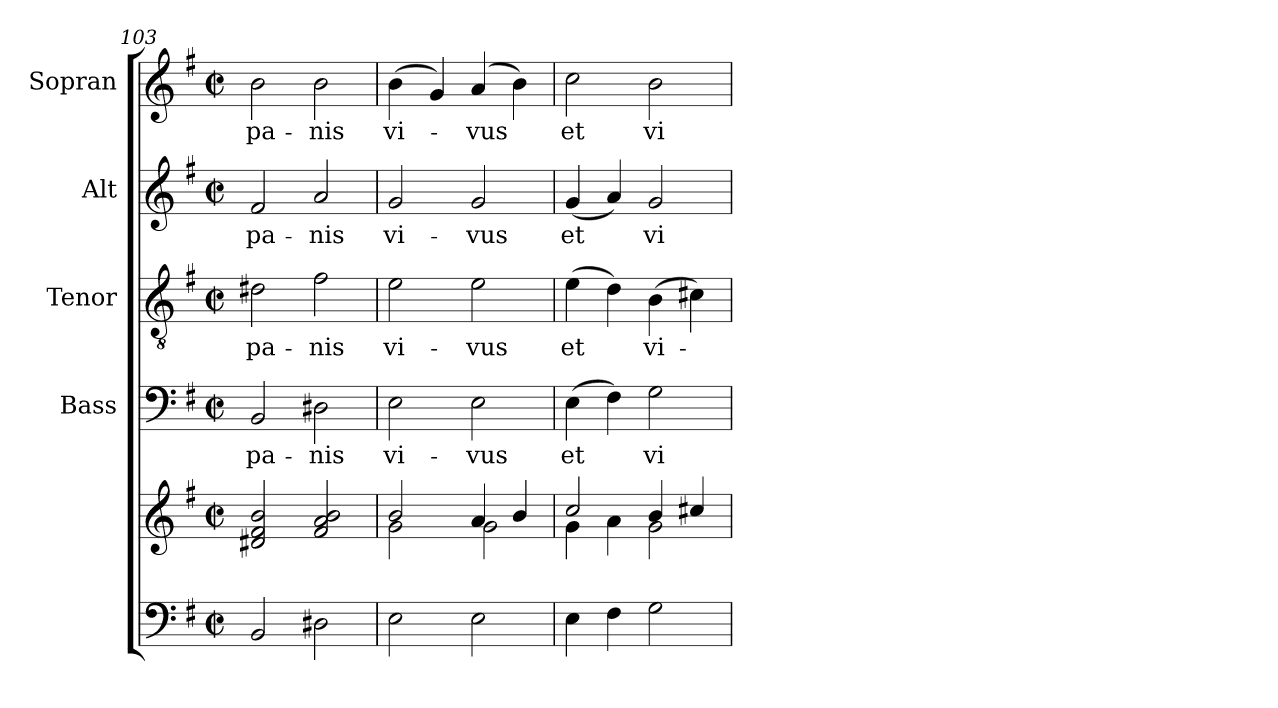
**kern	**kern	**kern	**text	**kern	**text	**kern	**text	**kern	**text
*part5	*part5	*part4	*part4	*part3	*part3	*part2	*part2	*part1	*part1
*staff6	*staff5	*staff4	*staff4	*staff3	*staff3	*staff2	*staff2	*staff1	*staff1
*	*	*I"Bass	*	*I"Tenor	*	*I"Alt	*	*I"Sopran	*
*	*	*I'B.	*	*I'T.	*	*I'A.	*	*I'S.	*
*clefF4	*clefG2	*clefF4	*	*clefGv2	*	*clefG2	*	*clefG2	*
*k[f#]	*k[f#]	*k[f#]	*	*k[f#]	*	*k[f#]	*	*k[f#]	*
*G:	*G:	*G:	*	*G:	*	*G:	*	*G:	*
*M2/2	*M2/2	*M2/2	*	*M2/2	*	*M2/2	*	*M2/2	*
*met(c|)	*met(c|)	*met(c|)	*	*met(c|)	*	*met(c|)	*	*met(c|)	*
=103	=103	=103	=103	=103	=103	=103	=103	=103	=103
!	!	!	!LO:LY:b	!	!LO:LY:b	!	!LO:LY:b	!	!LO:LY:b
2BB/	2d#X/ 2f#/ 2b/	2BB/	pa-	2d#X\	pa-	2f#/	pa-	2b\	pa-
!	!	!	!LO:LY:b	!	!LO:LY:b	!	!LO:LY:b	!	!LO:LY:b
2D#X\	2f#/ 2a/ 2b/	2D#X\	-nis	2f#\	-nis	2a/	-nis	2b\	-nis
!!LO:PB:g=z
=104	=104	=104	=104	=104	=104	=104	=104	=104	=104
*	*^	*	*	*	*	*	*	*	*
!	!	!	!	!LO:LY:b	!	!LO:LY:b	!	!LO:LY:b	!	!LO:LY:b
2E\	2b/	2g\	2E\	vi-	2e\	vi-	2g/	vi-	(>4b\	vi-
.	.	.	.	.	.	.	.	.	4g/)	.
!	!	!	!	!LO:LY:b	!	!LO:LY:b	!	!LO:LY:b	!	!LO:LY:b
2E\	4a/	2g\	2E\	-vus	2e\	-vus	2g/	-vus	(4a/	-vus
.	4b/	.	.	.	.	.	.	.	4b\)	.
=105	=105	=105	=105	=105	=105	=105	=105	=105	=105	=105
!	!	!	!	!LO:LY:b	!	!LO:LY:b	!	!LO:LY:b	!	!LO:LY:b
4E\	2cc/	4g\	(>4E\	et	(>4e\	et	(<4g/	et	2cc\	et
4F#\	.	4a\	4F#\)	.	4d\)	.	4a/)	.	.	.
!	!	!	!	!LO:LY:b	!	!LO:LY:b	!	!LO:LY:b	!	!LO:LY:b
2G\	4b/	2g\	2G\	vi-	(>4B\	vi-	2g/	vi-	2b\	vi-
.	4cc#X/	.	.	.	4c#X\)	.	.	.	.	.
*	*v	*v	*	*	*	*	*	*	*	*
=	=	=	=	=	=	=	=	=	=
*-	*-	*-	*-	*-	*-	*-	*-	*-	*-
